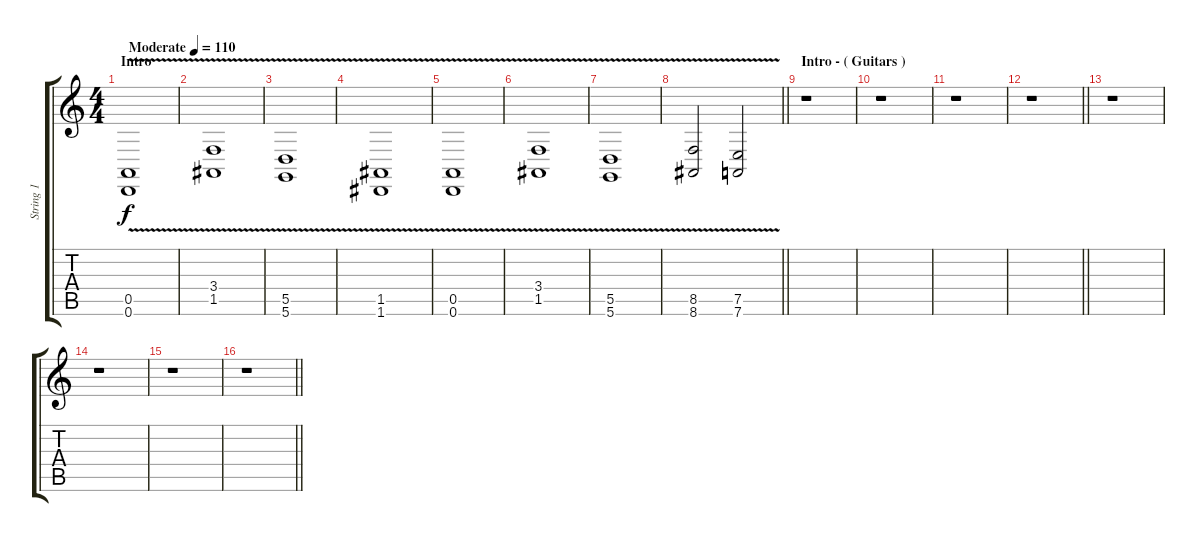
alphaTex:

\track ("String 1" "String 1") {instrument stringensemble1}
\staff {score tabs}
\tuning (E4 B3 G3 D3 A2 D2) {hide}
\ts (4 4)
\section ("" "Intro ")
\tempo (110 "Moderate")
\clef g2
\ks c
(0.5 0.6{v}).1{dy f instrument stringensemble1} |
(3.4 1.5{v}).1 |
(5.5 5.6{v}).1 |
(1.5 1.6{v}).1 |
(0.5 0.6{v}).1 |
(3.4 1.5{v}).1 |
(5.5 5.6{v}).1 |
\barLineRight lightlight
(8.5 8.6{v}).2 (7.5 7.6{v}).2 |
\section ("" "Intro - ( Guitars ) ")
r.1 |
r.1 |
r.1 |
\barLineRight lightlight
r.1 |
r.1 |
r.1 |
r.1 |
\barLineRight lightlight
r.1
